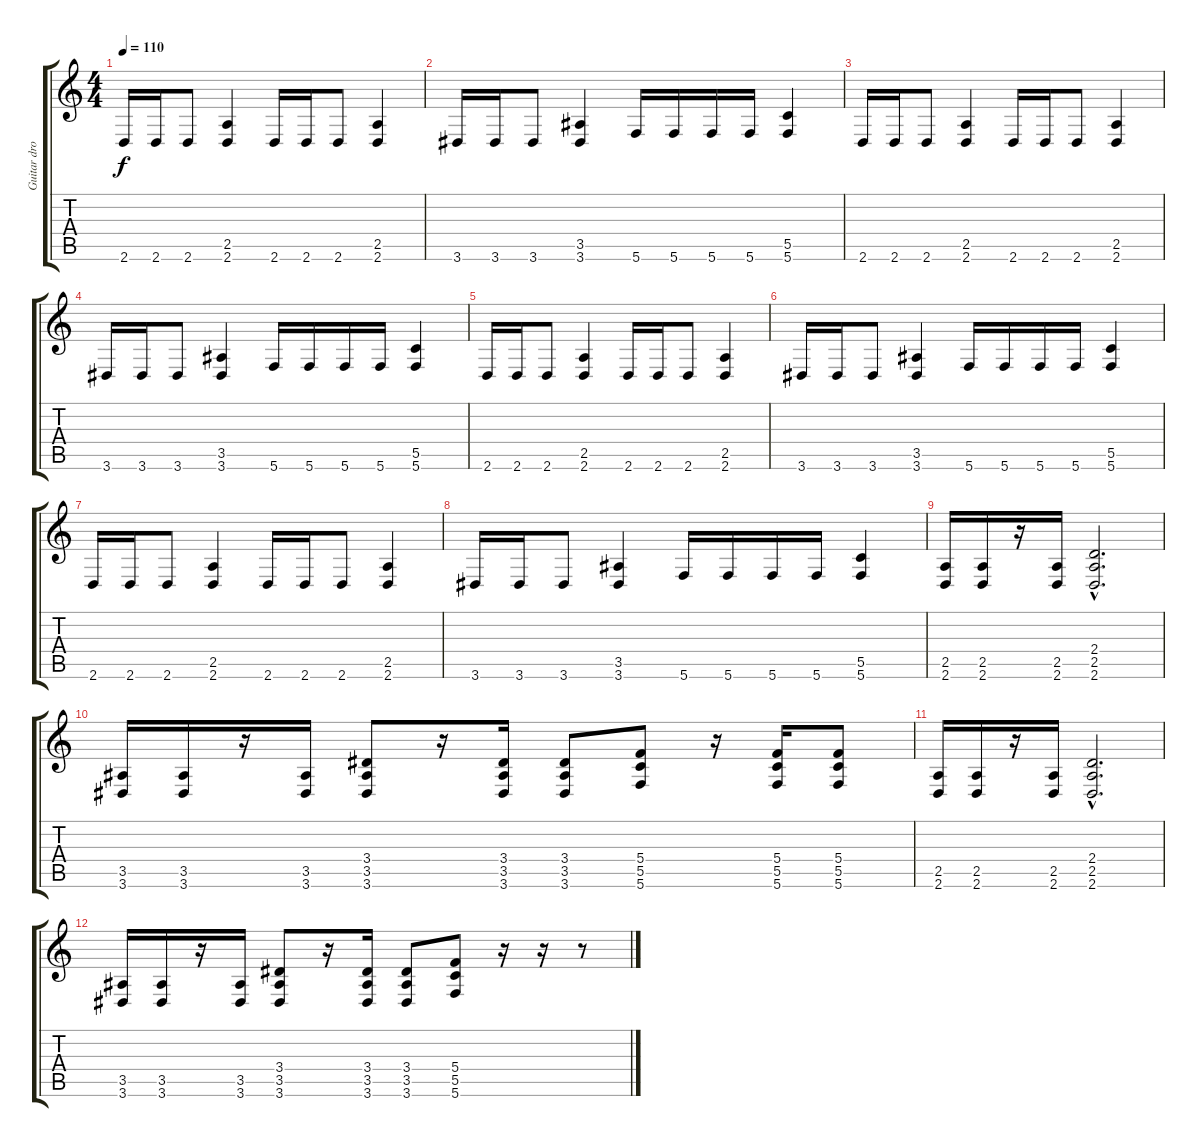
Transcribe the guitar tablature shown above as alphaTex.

\track ("Guitar drop D" "Guitar dro") {instrument distortionguitar}
\staff {score tabs}
\tuning (D4 A3 F3 C3 G2 C2) {hide}
\ts (4 4)
\tempo 110
\clef g2
\ks c
2.6.16{dy f} 2.6.16 2.6.8 (2.5 2.6).4 2.6.16 2.6.16 2.6.8 (2.5 2.6).4 |
3.6.16 3.6.16 3.6.8 (3.5 3.6).4 5.6.16 5.6.16 5.6.16 5.6.16 (5.5 5.6).4 |
2.6.16 2.6.16 2.6.8 (2.5 2.6).4 2.6.16 2.6.16 2.6.8 (2.5 2.6).4 |
3.6.16 3.6.16 3.6.8 (3.5 3.6).4 5.6.16 5.6.16 5.6.16 5.6.16 (5.5 5.6).4 |
2.6.16 2.6.16 2.6.8 (2.5 2.6).4 2.6.16 2.6.16 2.6.8 (2.5 2.6).4 |
3.6.16 3.6.16 3.6.8 (3.5 3.6).4 5.6.16 5.6.16 5.6.16 5.6.16 (5.5 5.6).4 |
2.6.16 2.6.16 2.6.8 (2.5 2.6).4 2.6.16 2.6.16 2.6.8 (2.5 2.6).4 |
3.6.16 3.6.16 3.6.8 (3.5 3.6).4 5.6.16 5.6.16 5.6.16 5.6.16 (5.5 5.6).4 |
(2.5 2.6).16 (2.5 2.6).16 r.16 (2.5 2.6).16 (2.4{hac} 2.5{hac} 2.6{hac}).2{d} |
(3.5 3.6).16 (3.5 3.6).16 r.16 (3.5 3.6).16 (3.4 3.5 3.6).8 r.16 (3.4 3.5 3.6).16 (3.4 3.5 3.6).8 (5.4 5.5 5.6).8 r.16 (5.4 5.5 5.6).16 (5.4 5.5 5.6).8 |
(2.5 2.6).16 (2.5 2.6).16 r.16 (2.5 2.6).16 (2.4{hac} 2.5{hac} 2.6{hac}).2{d} |
(3.5 3.6).16 (3.5 3.6).16 r.16 (3.5 3.6).16 (3.4 3.5 3.6).8 r.16 (3.4 3.5 3.6).16 (3.4 3.5 3.6).8 (5.4 5.5 5.6).8 r.16 r.16 r.8
